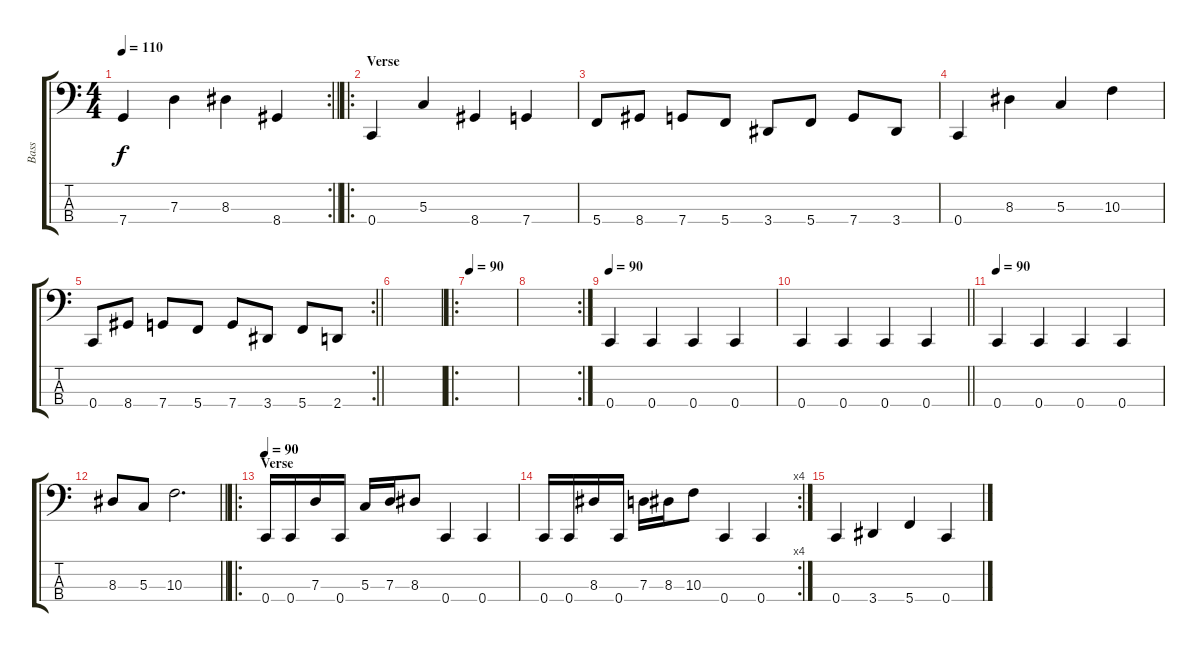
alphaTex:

\track ("Bass" "Bass") {instrument electricbasspick}
\staff {score tabs}
\tuning (F2 C2 G1 C1) {hide}
\rc 2
\ts (4 4)
\tempo 110
\clef f4
\barLineRight lightlight
\ks c
7.4.4{dy f} 7.3.4 8.3.4 8.4.4 |
\ro
\section ("" "Verse")
0.4.4 5.3.4 8.4.4 7.4.4 |
5.4.8 8.4.8 7.4.8 5.4.8 3.4.8 5.4.8 7.4.8 3.4.8 |
0.4.4 8.3.4 5.3.4 10.3.4 |
\rc 2
\barLineRight lightlight
0.4.8 8.4.8 7.4.8 5.4.8 7.4.8 3.4.8 5.4.8 2.4.8 |
|
\ro
\tempo 90
|
\rc 2
|
\tempo 90
0.4.4 0.4.4 0.4.4 0.4.4 |
\barLineRight lightlight
0.4.4 0.4.4 0.4.4 0.4.4 |
\tempo 90
0.4.4 0.4.4 0.4.4 0.4.4 |
\barLineRight lightlight
8.3.8 5.3.8 10.3.2{d} |
\ro
\section ("" "Verse")
\tempo 90
0.4.16 0.4.16 7.3.16 0.4.16 5.3.16 7.3.16 8.3.8 0.4.4 0.4.4 |
\rc 4
0.4.16 0.4.16 8.3.16 0.4.16 7.3.16 8.3.16 10.3.8 0.4.4 0.4.4 |
0.4.4 3.4.4 5.4.4 0.4.4
